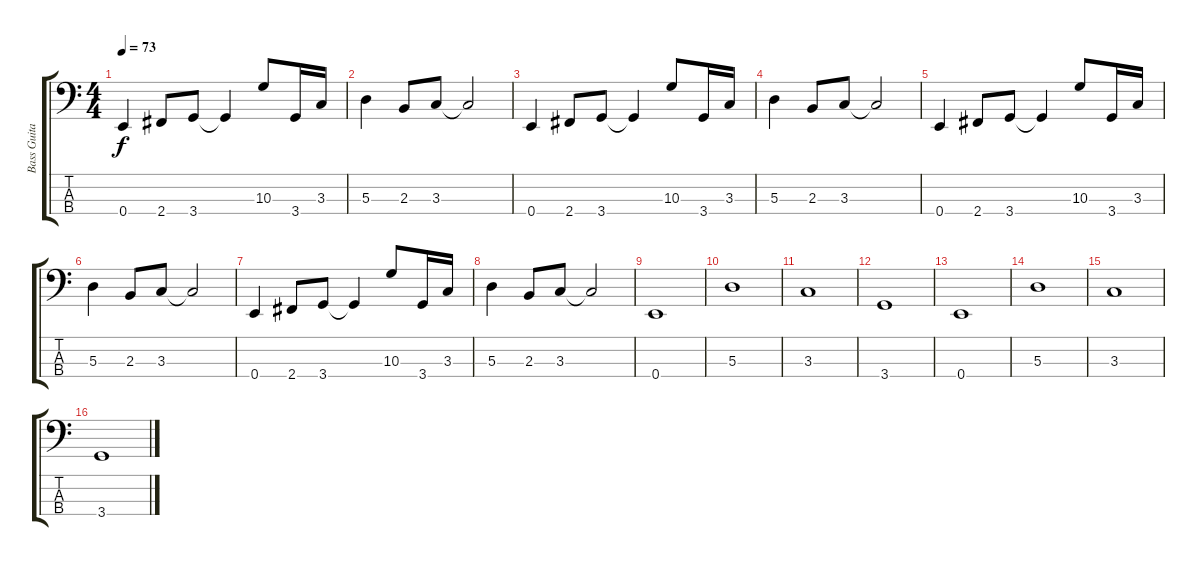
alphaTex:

\track ("Bass Guitar" "Bass Guita") {instrument fretlessbass}
\staff {score tabs}
\tuning (G2 D2 A1 E1) {hide}
\ts (4 4)
\tempo 73
\clef f4
\ks c
0.4.4{dy f} 2.4.8 3.4.8 3.4{t}.4 10.3.8 3.4.16 3.3.16 |
5.3.4 2.3.8 3.3.8 3.3{t}.2 |
0.4.4 2.4.8 3.4.8 3.4{t}.4 10.3.8 3.4.16 3.3.16 |
5.3.4 2.3.8 3.3.8 3.3{t}.2 |
0.4.4 2.4.8 3.4.8 3.4{t}.4 10.3.8 3.4.16 3.3.16 |
5.3.4 2.3.8 3.3.8 3.3{t}.2 |
0.4.4 2.4.8 3.4.8 3.4{t}.4 10.3.8 3.4.16 3.3.16 |
5.3.4 2.3.8 3.3.8 3.3{t}.2 |
0.4.1 |
5.3.1 |
3.3.1 |
3.4.1 |
0.4.1 |
5.3.1 |
3.3.1 |
3.4.1
